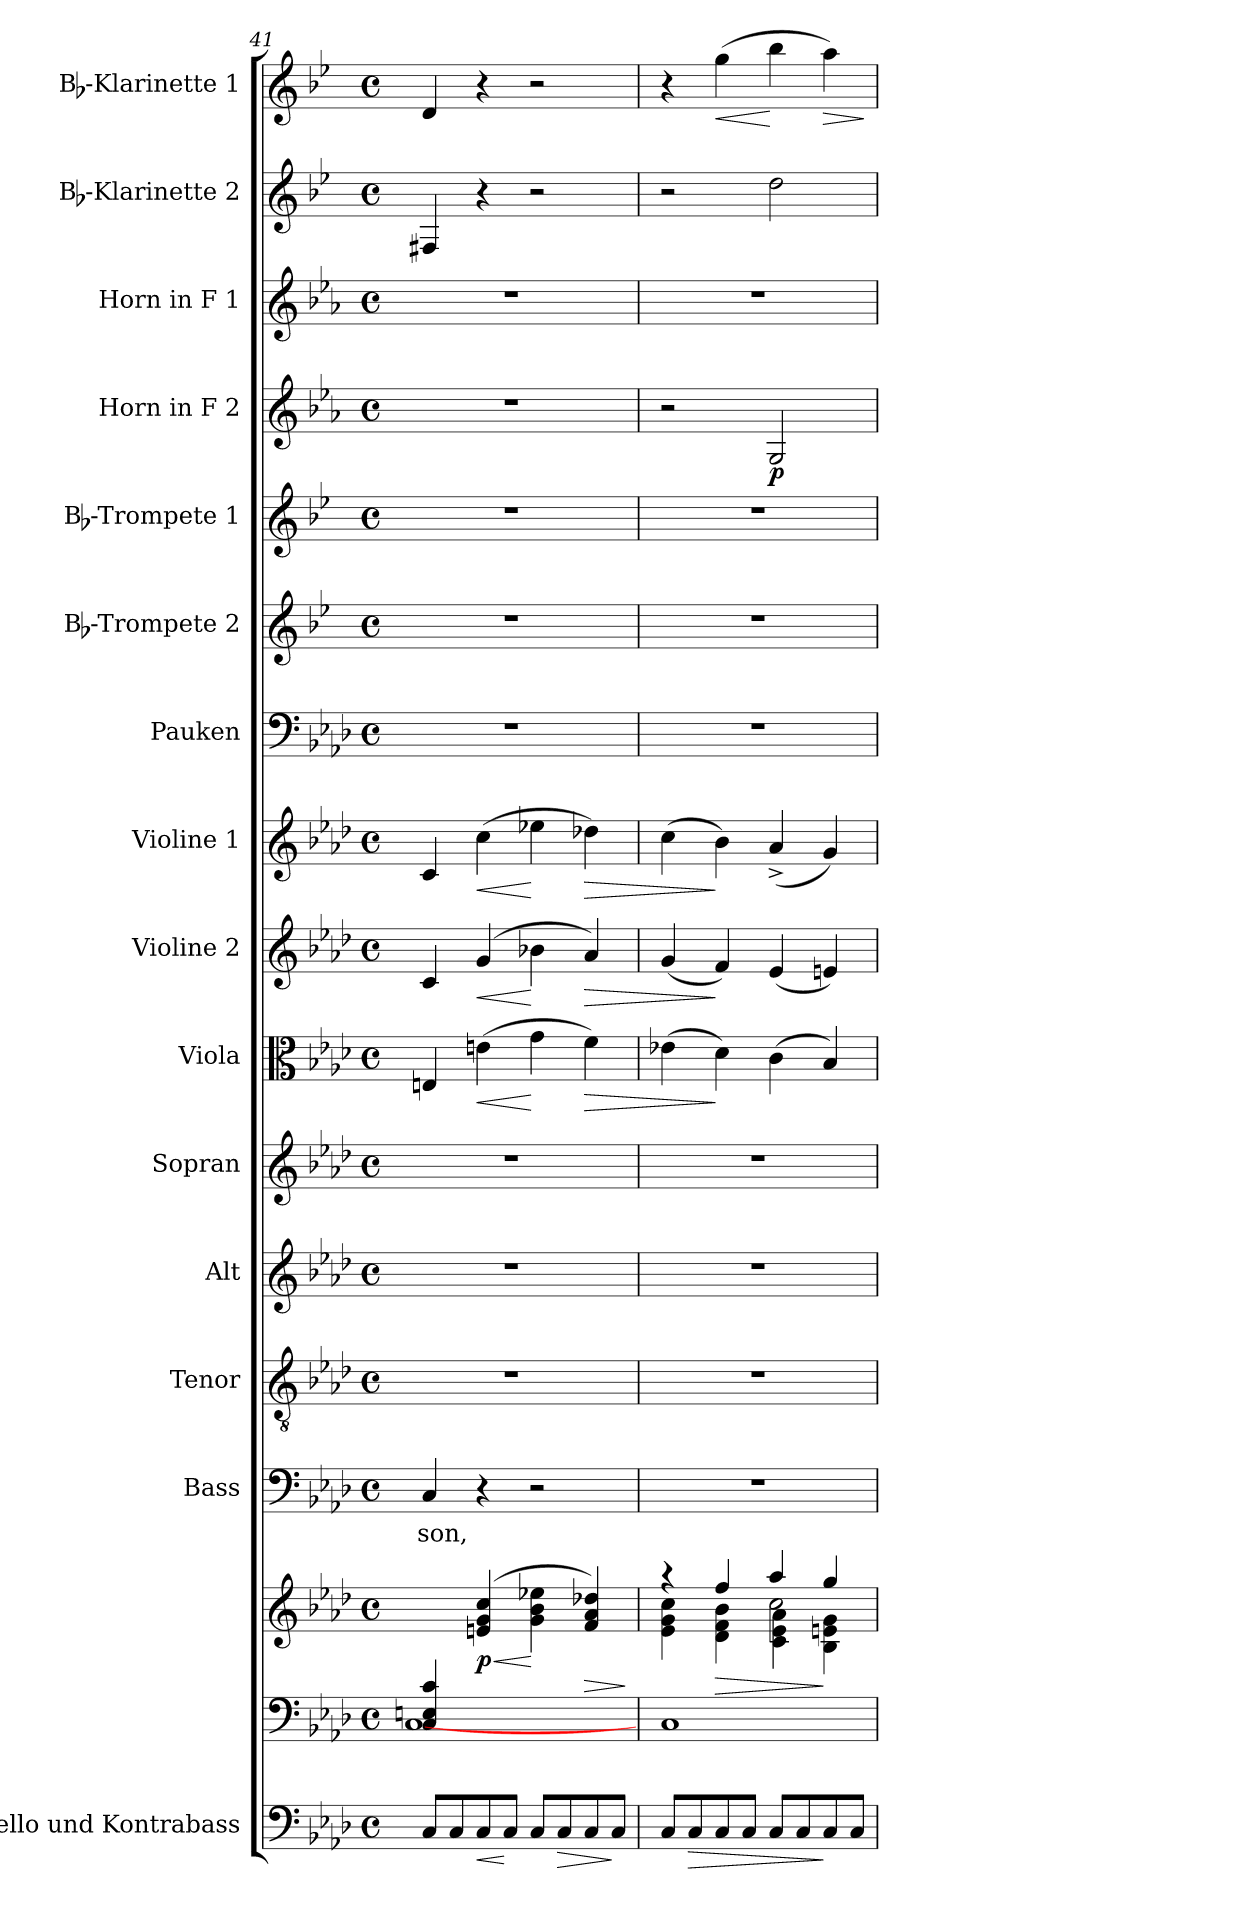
**kern	**dynam	**kern	**kern	**dynam	**kern	**text	**kern	**kern	**kern	**kern	**dynam	**kern	**dynam	**kern	**dynam	**kern	**kern	**kern	**kern	**dynam	**kern	**kern	**kern	**dynam
*part16	*part16	*part15	*part15	*part15	*part14	*part14	*part13	*part12	*part11	*part10	*part10	*part9	*part9	*part8	*part8	*part7	*part6	*part5	*part4	*part4	*part3	*part2	*part1	*part1
*staff17	*staff17	*staff16	*staff15	*staff15/16	*staff14	*staff14	*staff13	*staff12	*staff11	*staff10	*staff10	*staff9	*staff9	*staff8	*staff8	*staff7	*staff6	*staff5	*staff4	*staff4	*staff3	*staff2	*staff1	*staff1
*I"Cello und Kontrabass	*	*	*	*	*I"Bass	*	*I"Tenor	*I"Alt	*I"Sopran	*I"Viola	*	*I"Violine 2	*	*I"Violine 1	*	*I"Pauken	*I"Bb-Trompete 2	*I"Bb-Trompete 1	*I"Horn in F 2	*	*I"Horn in F 1	*I"Bb-Klarinette 2	*I"Bb-Klarinette 1	*
*I'Kb.	*	*	*	*	*I'B.	*	*I'T.	*I'A.	*I'S.	*I'Vla.	*	*I'Vl. 2	*	*I'Vl. 1	*	*I'Pk.	*I'Bb Trp. 2	*I'Bb Trp. 1	*	*	*	*I'Bb Kl. 2	*I'Bb Kl. 1	*
!!LO:PB:g=z
*clefF4	*	*clefF4	*clefG2	*	*clefF4	*	*clefGv2	*clefG2	*clefG2	*clefC3	*	*clefG2	*	*clefG2	*	*clefF4	*clefG2	*clefG2	*clefG2	*	*clefG2	*clefG2	*clefG2	*
*ITrd7c12	*	*	*	*	*	*	*	*	*	*	*	*	*	*	*	*	*ITrd1c2	*ITrd1c2	*ITrd4c7	*	*ITrd4c7	*ITrd1c2	*ITrd1c2	*
*k[b-e-a-d-]	*	*k[b-e-a-d-]	*k[b-e-a-d-]	*	*k[b-e-a-d-]	*	*k[b-e-a-d-]	*k[b-e-a-d-]	*k[b-e-a-d-]	*k[b-e-a-d-]	*	*k[b-e-a-d-]	*	*k[b-e-a-d-]	*	*k[b-e-a-d-]	*k[b-e-a-d-]	*k[b-e-a-d-]	*k[b-e-a-d-]	*	*k[b-e-a-d-]	*k[b-e-a-d-]	*k[b-e-a-d-]	*
*A-:	*	*A-:	*A-:	*	*A-:	*	*A-:	*A-:	*A-:	*A-:	*	*A-:	*	*A-:	*	*A-:	*A-:	*A-:	*A-:	*	*A-:	*A-:	*A-:	*
*M4/4	*	*M4/4	*M4/4	*	*M4/4	*	*M4/4	*M4/4	*M4/4	*M4/4	*	*M4/4	*	*M4/4	*	*M4/4	*M4/4	*M4/4	*M4/4	*	*M4/4	*M4/4	*M4/4	*
*met(c)	*	*met(c)	*met(c)	*	*met(c)	*	*met(c)	*met(c)	*met(c)	*met(c)	*	*met(c)	*	*met(c)	*	*met(c)	*met(c)	*met(c)	*met(c)	*	*met(c)	*met(c)	*met(c)	*
=41	=41	=41	=41	=41	=41	=41	=41	=41	=41	=41	=41	=41	=41	=41	=41	=41	=41	=41	=41	=41	=41	=41	=41	=41
*	*	*^	*	*	*	*	*	*	*	*	*	*	*	*	*	*	*	*	*	*	*	*	*	*
!	!	!	!	!	!	!	!LO:LY:b	!	!	!	!	!	!	!	!	!	!	!	!	!	!	!	!	!	!
8CC/L	.	4C/ 4En/ 4c/	[<1C	4ryy	.	4C/	-son,	1r	1r	1r	4En/	.	4c/	.	4c/	.	1r	1r	1r	1r	.	1r	4En/	4c/	.
8CC/	.	.	.	.	.	.	.	.	.	.	.	.	.	.	.	.	.	.	.	.	.	.	.	.	.
!	!LO:HP:b	!	!	!	!LO:HP:b	!	!	!	!	!	!	!LO:HP:b	!	!LO:HP:b	!	!LO:HP:b	!	!	!	!	!	!	!	!	!
!	!	!	!	!	!LO:DY:n=1:b	!	!	!	!	!	!	!	!	!	!	!	!	!	!	!	!	!	!	!	!
8CC/	<	4ryy	.	(4en!/ 4g!/ 4cc!/	< p	4r	.	.	.	.	(>4en\	<	(4g/	<	(>4cc\	<	.	.	.	.	.	.	4r	4r	.
8CC/J	[	.	.	.	.	.	.	.	.	.	.	.	.	.	.	.	.	.	.	.	.	.	.	.	.
8CC/L	.	2ryy	.	4g!\ 4b-!\ 4ee-X!\	[	2r	.	.	.	.	4g\	[	4b-X\	[	4ee-X\	[	.	.	.	.	.	.	2r	2r	.
!	!LO:HP:b	!	!	!	!	!	!	!	!	!	!	!	!	!	!	!	!	!	!	!	!	!	!	!	!
8CC/	>	.	.	.	.	.	.	.	.	.	.	.	.	.	.	.	.	.	.	.	.	.	.	.	.
!	!	!	!	!	!LO:HP:b	!	!	!	!	!	!	!LO:HP:b	!	!LO:HP:b	!	!LO:HP:b	!	!	!	!	!	!	!	!	!
8CC/	.	.	.	4f!/ 4a-!/ 4dd-X!/)	>	.	.	.	.	.	4f\)	>	4a-/)	>	4dd-X\)	>	.	.	.	.	.	.	.	.	.
8CC/J	]	.	.	.	.	.	.	.	.	.	.	.	.	.	.	.	.	.	.	.	.	.	.	.	.
*	*	*v	*v	*	*	*	*	*	*	*	*	*	*	*	*	*	*	*	*	*	*	*	*	*	*
.	.	.	.	]	.	.	.	.	.	.	.	.	.	.	.	.	.	.	.	.	.	.	.	.
=42	=42	=42	=42	=42	=42	=42	=42	=42	=42	=42	=42	=42	=42	=42	=42	=42	=42	=42	=42	=42	=42	=42	=42	=42
*	*	*	*^	*	*	*	*	*	*	*	*	*	*	*	*	*	*	*	*	*	*	*	*	*
*	*	*	*	*^	*	*	*	*	*	*	*	*	*	*	*	*	*	*	*	*	*	*	*	*	*
8CC/L	.	1C	4raa	4e-\ 4g\ 4cc\	2ryy	.	1r	.	1r	1r	1r	(>4e-X\	.	(<4g/	.	(>4cc\	.	1r	1r	1r	2r	.	1r	2r	4r	.
!	!LO:HP:b	!	!	!	!	!	!	!	!	!	!	!	!	!	!	!	!	!	!	!	!	!	!	!	!	!
8CC/	>	.	.	.	.	.	.	.	.	.	.	.	.	.	.	.	.	.	.	.	.	.	.	.	.	.
!	!	!	!	!	!	!LO:HP:b	!	!	!	!	!	!	!	!	!	!	!	!	!	!	!	!	!	!	!	!LO:HP:b
8CC/	.	.	4ff!/	4d-\ 4f\ 4b-\	.	>	.	.	.	.	.	4d-\)	]	4f/)	]	4b-\)	]	.	.	.	.	.	.	.	(>4ff\	<
8CC/J	.	.	.	.	.	.	.	.	.	.	.	.	.	.	.	.	.	.	.	.	.	.	.	.	.	.
!	!	!	!	!	!	!	!	!	!	!	!	!	!	!	!	!	!	!	!	!	!	!LO:DY:b	!	!	!	!
8CC/L	.	.	4aa-!/	2cc\	4c\ 4e-\ 4a-\	.	.	.	.	.	.	(>4c\	.	(<4e-/	.	(<4a-^>/	.	.	.	.	2C/	p	.	2cc\	4aa-\	[
8CC/	.	.	.	.	.	.	.	.	.	.	.	.	.	.	.	.	.	.	.	.	.	.	.	.	.	.
!	!	!	!	!	!	!	!	!	!	!	!	!	!	!	!	!	!	!	!	!	!	!	!	!	!	!LO:HP:b
8CC/	]	.	4gg!/	.	4B-\ 4en\ 4g\	]	.	.	.	.	.	4B-/)	.	4en/)	.	4g/)	.	.	.	.	.	.	.	.	4gg\)	>
8CC/J	.	.	.	.	.	.	.	.	.	.	.	.	.	.	.	.	.	.	.	.	.	.	.	.	.	.
*	*	*	*v	*v	*v	*	*	*	*	*	*	*	*	*	*	*	*	*	*	*	*	*	*	*	*	*
.	.	.	.	.	.	.	.	.	.	.	.	.	.	.	.	.	.	.	.	.	.	.	.	]
=	=	=	=	=	=	=	=	=	=	=	=	=	=	=	=	=	=	=	=	=	=	=	=	=
*-	*-	*-	*-	*-	*-	*-	*-	*-	*-	*-	*-	*-	*-	*-	*-	*-	*-	*-	*-	*-	*-	*-	*-	*-
